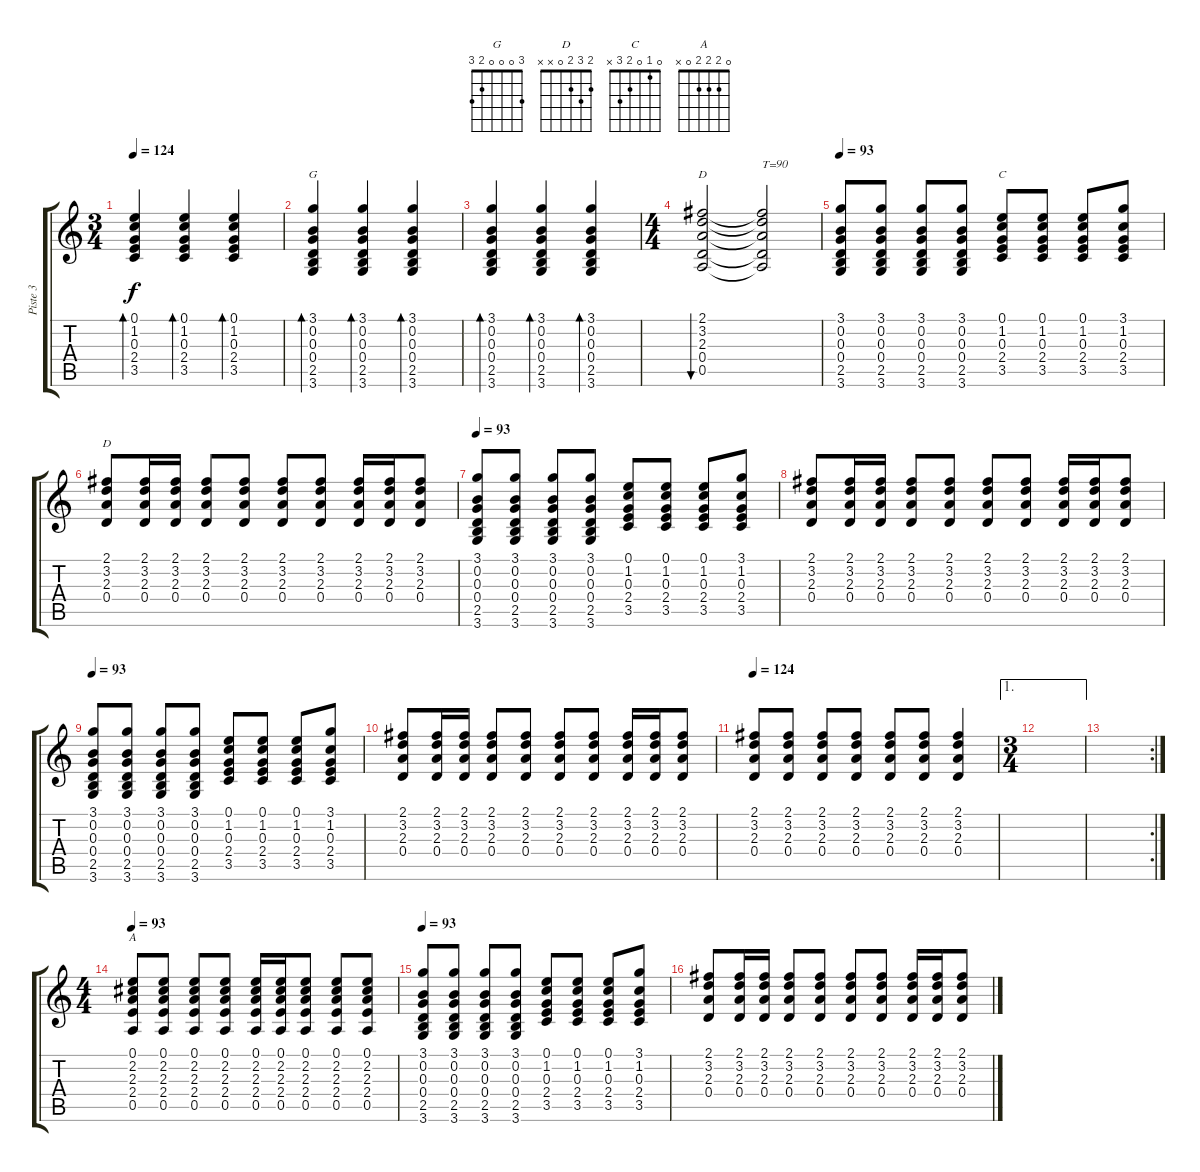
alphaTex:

\track ("Piste 3" "Piste 3") {instrument acousticguitarsteel}
\staff {score tabs}
\tuning (E4 B3 G3 D3 A2 E2) {hide}
\chord ("G" 3 0 0 0 2 3)
\chord ("D" 2 3 2 0 0 x)
\chord ("C" 0 1 0 2 3 x)
\chord ("D" 2 3 2 0 x x)
\chord ("A" 0 2 2 2 0 x)
\ts (3 4)
\tempo 124
\clef g2
\ks c
(0.1 1.2 0.3 2.4 3.5).4{bd 60 dy f} (0.1 1.2 0.3 2.4 3.5).4{bd 60} (0.1 1.2 0.3 2.4 3.5).4{bd 60} |
(3.1 0.2 0.3 0.4 2.5 3.6).4{bd 60 ch "G"} (3.1 0.2 0.3 0.4 2.5 3.6).4{bd 60} (3.1 0.2 0.3 0.4 2.5 3.6).4{bd 60} |
(3.1 0.2 0.3 0.4 2.5 3.6).4{bd 60} (3.1 0.2 0.3 0.4 2.5 3.6).4{bd 60} (3.1 0.2 0.3 0.4 2.5 3.6).4{bd 60} |
\ts (4 4)
(2.1 3.2 2.3 0.4 0.5).2{bu 60 ch "D"} (2.1{t} 3.2{t} 2.3{t} 0.4{t} 0.5{t}).2{txt "T=90"} |
\tempo 93
(3.1 0.2 0.3 0.4 2.5 3.6).8 (3.1 0.2 0.3 0.4 2.5 3.6).8 (3.1 0.2 0.3 0.4 2.5 3.6).8 (3.1 0.2 0.3 0.4 2.5 3.6).8 (0.1 1.2 0.3 2.4 3.5).8{ch "C"} (0.1 1.2 0.3 2.4 3.5).8 (0.1 1.2 0.3 2.4 3.5).8 (3.1 1.2 0.3 2.4 3.5).8 |
(2.1 3.2 2.3 0.4).8{ch "D"} (2.1 3.2 2.3 0.4).16 (2.1 3.2 2.3 0.4).16 (2.1 3.2 2.3 0.4).8 (2.1 3.2 2.3 0.4).8 (2.1 3.2 2.3 0.4).8 (2.1 3.2 2.3 0.4).8 (2.1 3.2 2.3 0.4).16 (2.1 3.2 2.3 0.4).16 (2.1 3.2 2.3 0.4).8 |
\tempo 93
(3.1 0.2 0.3 0.4 2.5 3.6).8 (3.1 0.2 0.3 0.4 2.5 3.6).8 (3.1 0.2 0.3 0.4 2.5 3.6).8 (3.1 0.2 0.3 0.4 2.5 3.6).8 (0.1 1.2 0.3 2.4 3.5).8 (0.1 1.2 0.3 2.4 3.5).8 (0.1 1.2 0.3 2.4 3.5).8 (3.1 1.2 0.3 2.4 3.5).8 |
(2.1 3.2 2.3 0.4).8 (2.1 3.2 2.3 0.4).16 (2.1 3.2 2.3 0.4).16 (2.1 3.2 2.3 0.4).8 (2.1 3.2 2.3 0.4).8 (2.1 3.2 2.3 0.4).8 (2.1 3.2 2.3 0.4).8 (2.1 3.2 2.3 0.4).16 (2.1 3.2 2.3 0.4).16 (2.1 3.2 2.3 0.4).8 |
\tempo 93
(3.1 0.2 0.3 0.4 2.5 3.6).8 (3.1 0.2 0.3 0.4 2.5 3.6).8 (3.1 0.2 0.3 0.4 2.5 3.6).8 (3.1 0.2 0.3 0.4 2.5 3.6).8 (0.1 1.2 0.3 2.4 3.5).8 (0.1 1.2 0.3 2.4 3.5).8 (0.1 1.2 0.3 2.4 3.5).8 (3.1 1.2 0.3 2.4 3.5).8 |
(2.1 3.2 2.3 0.4).8 (2.1 3.2 2.3 0.4).16 (2.1 3.2 2.3 0.4).16 (2.1 3.2 2.3 0.4).8 (2.1 3.2 2.3 0.4).8 (2.1 3.2 2.3 0.4).8 (2.1 3.2 2.3 0.4).8 (2.1 3.2 2.3 0.4).16 (2.1 3.2 2.3 0.4).16 (2.1 3.2 2.3 0.4).8 |
\tempo 124
(2.1 3.2 2.3 0.4).8 (2.1 3.2 2.3 0.4).8 (2.1 3.2 2.3 0.4).8 (2.1 3.2 2.3 0.4).8 (2.1 3.2 2.3 0.4).8 (2.1 3.2 2.3 0.4).8 (2.1 3.2 2.3 0.4).4 |
\ae 1
\ts (3 4)
|
\rc 2
|
\ts (4 4)
\tempo 93
(0.1 2.2 2.3 2.4 0.5).8{ch "A"} (0.1 2.2 2.3 2.4 0.5).8 (0.1 2.2 2.3 2.4 0.5).8 (0.1 2.2 2.3 2.4 0.5).8 (0.1 2.2 2.3 2.4 0.5).16 (0.1 2.2 2.3 2.4 0.5).16 (0.1 2.2 2.3 2.4 0.5).8 (0.1 2.2 2.3 2.4 0.5).8 (0.1 2.2 2.3 2.4 0.5).8 |
\tempo 93
(3.1 0.2 0.3 0.4 2.5 3.6).8{volume 5} (3.1 0.2 0.3 0.4 2.5 3.6).8 (3.1 0.2 0.3 0.4 2.5 3.6).8 (3.1 0.2 0.3 0.4 2.5 3.6).8 (0.1 1.2 0.3 2.4 3.5).8 (0.1 1.2 0.3 2.4 3.5).8 (0.1 1.2 0.3 2.4 3.5).8 (3.1 1.2 0.3 2.4 3.5).8 |
(2.1 3.2 2.3 0.4).8 (2.1 3.2 2.3 0.4).16 (2.1 3.2 2.3 0.4).16 (2.1 3.2 2.3 0.4).8 (2.1 3.2 2.3 0.4).8 (2.1 3.2 2.3 0.4).8 (2.1 3.2 2.3 0.4).8 (2.1 3.2 2.3 0.4).16 (2.1 3.2 2.3 0.4).16 (2.1 3.2 2.3 0.4).8
